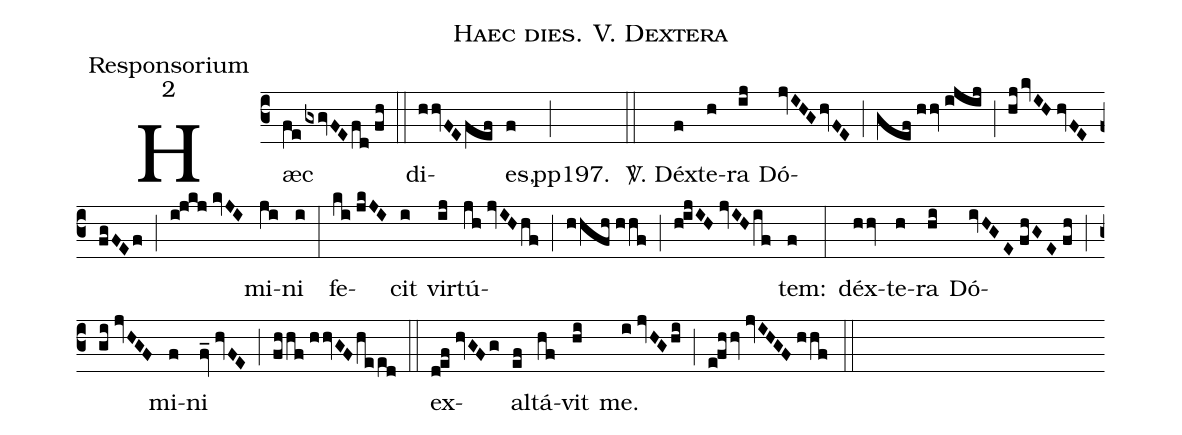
name:Haec dies. V. Dextera;
office-part:Responsorium;
mode:2;
%%
(c3) Hæc(fe/gxgvFE/fd//fh) (::)
di(hhvFE/fef)es,(f) (;) pp197.() (::)

<sp>V/</sp>. Déx(f)te(h)ra(ij) Dó(jvIHG/hvFE)(;)(gef//hhv//ijij)(;)(hj/kvIH//hvFE//fgFEf)(;)(i!jkj//kvJI)mi(ji)ni(i) (:)
fe(ki//jkJI)cit(i) vir(ij)tú(jh//jvIH/hf)(;)(hhfh//hhf)(;)(h!ijIH//jvIH/if)tem:(f) (:)
déx(hhv)te(h)ra(hi) Dó(ivHGE//fhGE//fh)(;)(gi//jvHGF)mi(f)ni(fv_//hvFE) (;) (fhhf//hhvGF/heed) (::)
ex(d!ef//hvGFg)al(ef)tá(hf)vit(hi) me.(i//jvHG/hi) (;) (e!fhhv//jvIHGF//hhf) (::)
